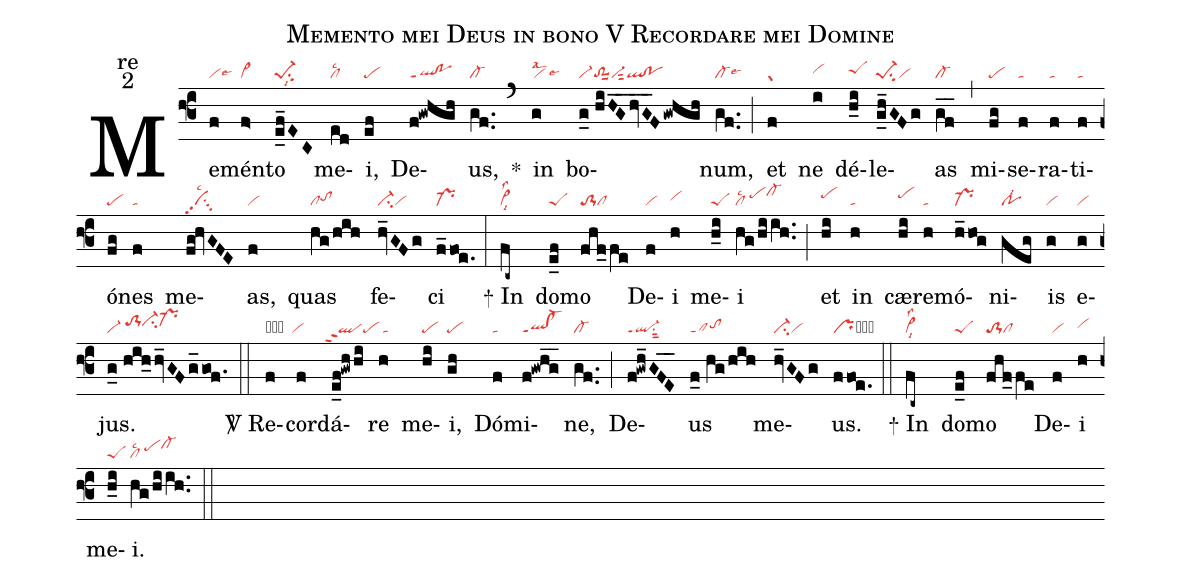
name:Memento mei Deus in bono V Recordare mei Domine;
office-part:re;
mode:2;
nabc-lines:1;
%%
(f3) Me(f|vilse6)mén(f>|vi>)to(e_f_EC|pe-1su2lsi8) me(ed|cllsc2)i,(ef|pe) De(f!gwhgh|ql!poppt1)us,(gf..|cl-) <sp>*</sp>(`) in(g|vilsal2lse6) bo(g_0//hiHG__hvG__F/gwhgh|vi-to-1suu1vi-sut2ql!po)num,(gf..|cl-lse6) (;) et(f|gr) ne(i|vihh) dé(h_i|peShh)le(g_h_GFg|pe-1su2vi)as(gf__|cl-) (,) mi(fg|pe)se(f|ta)ra(f|ta)ti(f|ta)ó(fg|pe)nes(f|ta) me(fg!hvGFE|vipp2su3lsc2)as,(f|vi) quas(hg/hih|cltohh) fe(hv_GFg|ci-vi)ci(f_foe.|pr-) (:)

<sp>+</sp> In(fc~|vi>lss2lsi8) do(e_f|peS)mo(fhf_/fe|to-1cl) De(f|vi)i(h|vihh) me(h_i|peS)i(hg/hi/ih..|cllsc2/pehicl-hj) (;) et(hi|pehi) in(h|ta) cæ(hi|pehi)re(h|ta)mó(h_hog|pr-)ni(geg|polsi2)is(g|vi) e(g|vi)jus.(g_0//hih_hv_GFg_gof.|vi-/to-1hici-hipr-hi) (::)

<sp>V/</sp> Re(f|obvi)cor(f|`vi)dá(e_f!gwh/hi|``qlppt2pe)re(h|/ta) me(hi|pe)i,(gh|pe) Dó(f|ta)mi(f!gwhg__|ql!cl-ppt1)ne,(gf..|cl-) (;) De(f!gwh_GFE__|ql-ppt1su1sut2)us(f_0//hg/hih|clppt1tohh) me(hv_GFg|ci-vi)us.(ffoe.|prcb) (::)

<sp>+</sp> In(fc~|vi>lss2lsi8) do(e_f|peS)mo(fhf_/fe|to-1cl) De(f|vi)i(h|vihh) me(h_i|peS)i.(hg/hi/ih..|cllsc2/pehicl-hj) (::)
